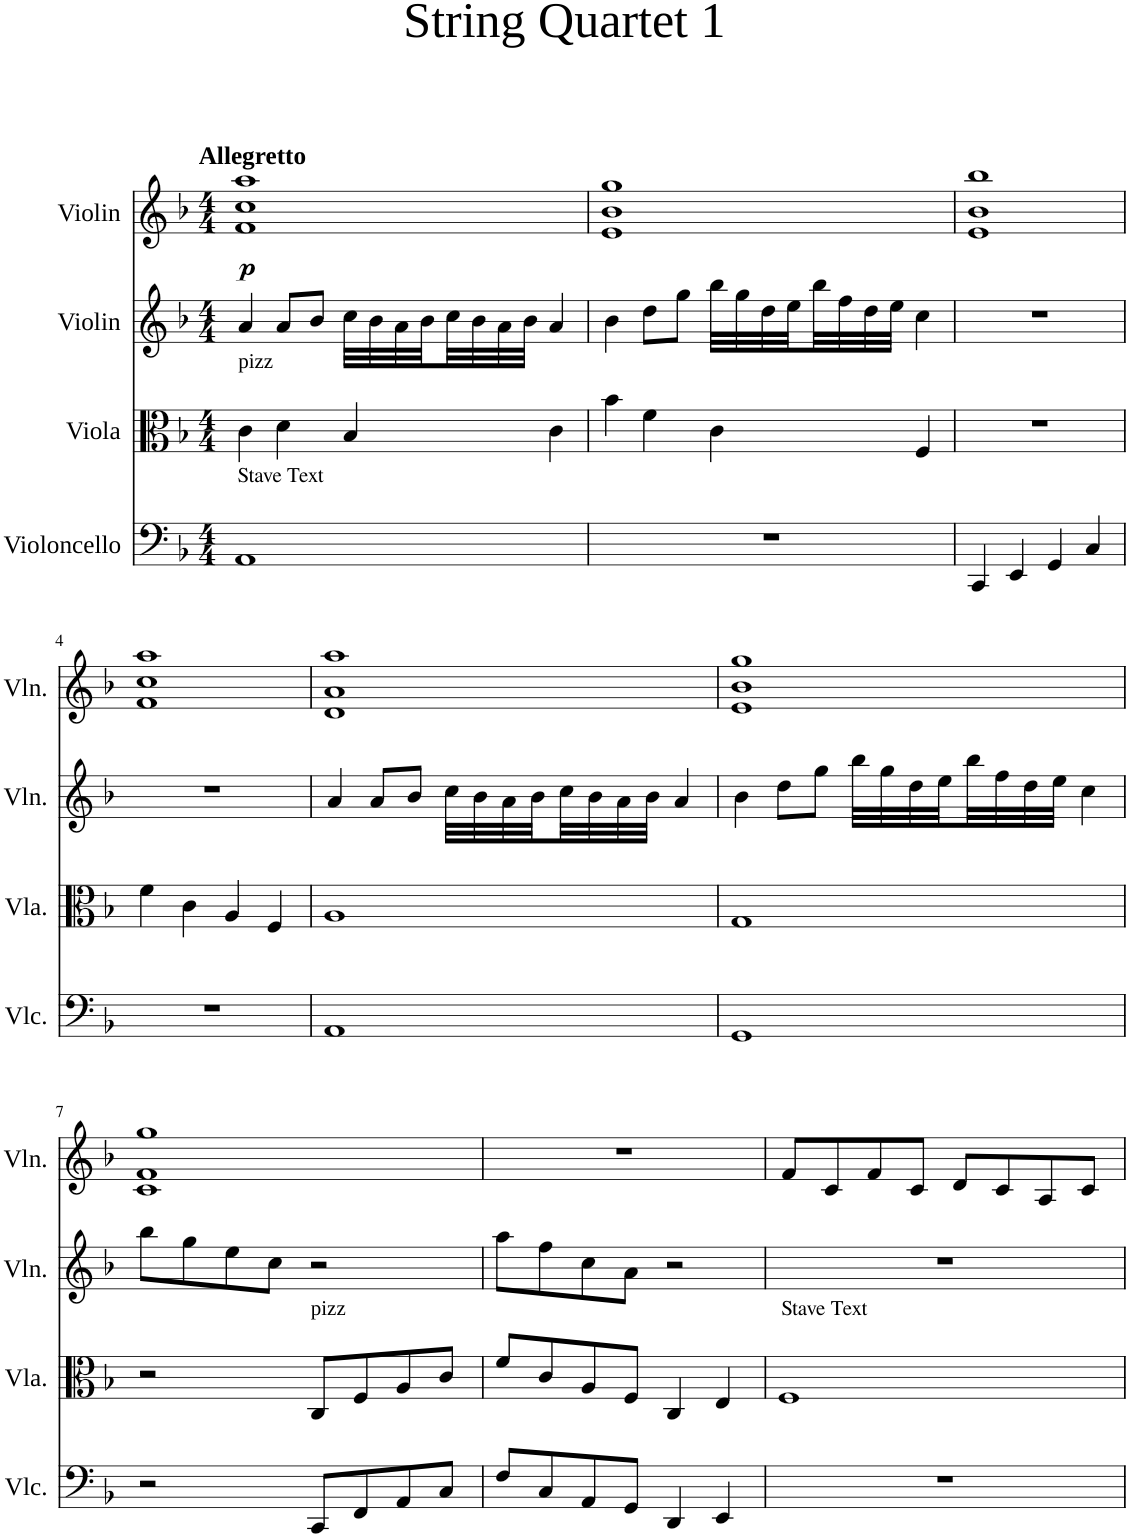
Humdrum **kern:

**kern	**kern	**kern	**kern	**dynam
*part4	*part3	*part2	*part1	*part1
*staff4	*staff3	*staff2	*staff1	*staff1
*I"Violoncello	*I"Viola	*I"Violin	*I"Violin	*
*I'Vlc.	*I'Vla.	*I'Vln.	*I'Vln.	*
*clefF4	*clefC3	*clefG2	*clefG2	*
*k[b-]	*k[b-]	*k[b-]	*k[b-]	*
*M4/4	*M4/4	*M4/4	*M4/4	*
=1	=1	=1	=1	=1
!	!	!	!LO:TX:a:B:t=Allegretto	!
!	!LO:TX:a:t=pizz	!	!	!
!LO:TX:a:t=Stave Text	!	!	!	!
!	!	!	!	!LO:DY:b
1AA	4c\	4a/	1f 1cc 1aa	p
.	4d\	8a/L	.	.
.	.	8b-/J	.	.
.	4B-/	32cc\LLL	.	.
.	.	32b-\	.	.
.	.	32a\	.	.
.	.	32b-\	.	.
.	.	32cc\	.	.
.	.	32b-\	.	.
.	.	32a\	.	.
.	.	32b-\JJJ	.	.
.	4c\	4a/	.	.
=2	=2	=2	=2	=2
1r	4b-\	4b-\	1e 1b- 1gg	.
.	4f\	8dd\L	.	.
.	.	8gg\J	.	.
.	4c\	32bb-\LLL	.	.
.	.	32gg\	.	.
.	.	32dd\	.	.
.	.	32ee\	.	.
.	.	32bb-\	.	.
.	.	32ff\	.	.
.	.	32dd\	.	.
.	.	32ee\JJJ	.	.
.	4F/	4cc\	.	.
=3	=3	=3	=3	=3
4CC/	1r	1r	1e 1b- 1bb-	.
4EE/	.	.	.	.
4GG/	.	.	.	.
4C/	.	.	.	.
!!LO:LB:g=z
=4	=4	=4	=4	=4
1r	4f\	1r	1f 1cc 1aa	.
.	4c\	.	.	.
.	4A/	.	.	.
.	4F/	.	.	.
=5	=5	=5	=5	=5
1AA	1A	4a/	1d 1a 1aa	.
.	.	8a/L	.	.
.	.	8b-/J	.	.
.	.	32cc\LLL	.	.
.	.	32b-\	.	.
.	.	32a\	.	.
.	.	32b-\	.	.
.	.	32cc\	.	.
.	.	32b-\	.	.
.	.	32a\	.	.
.	.	32b-\JJJ	.	.
.	.	4a/	.	.
=6	=6	=6	=6	=6
1GG	1G	4b-\	1e 1b- 1gg	.
.	.	8dd\L	.	.
.	.	8gg\J	.	.
.	.	32bb-\LLL	.	.
.	.	32gg\	.	.
.	.	32dd\	.	.
.	.	32ee\	.	.
.	.	32bb-\	.	.
.	.	32ff\	.	.
.	.	32dd\	.	.
.	.	32ee\JJJ	.	.
.	.	4cc\	.	.
!!LO:LB:g=z
=7	=7	=7	=7	=7
2r	2r	8bb-\L	1c 1f 1gg	.
.	.	8gg\	.	.
.	.	8ee\	.	.
.	.	8cc\J	.	.
!	!LO:TX:a:t=pizz	!	!	!
8CC/L	8C/L	2r	.	.
8FF/	8F/	.	.	.
8AA/	8A/	.	.	.
8C/J	8c/J	.	.	.
=8	=8	=8	=8	=8
8F/L	8f/L	8aa\L	1r	.
8C/	8c/	8ff\	.	.
8AA/	8A/	8cc\	.	.
8GG/J	8F/J	8a\J	.	.
4DD/	4C/	2r	.	.
4EE/	4E/	.	.	.
=9	=9	=9	=9	=9
!	!LO:TX:a:t=Stave Text	!	!	!
1r	1F	1r	8f/L	.
.	.	.	8c/	.
.	.	.	8f/	.
.	.	.	8c/J	.
.	.	.	8d/L	.
.	.	.	8c/	.
.	.	.	8A/	.
.	.	.	8c/J	.
=	=	=	=	=
*-	*-	*-	*-	*-
